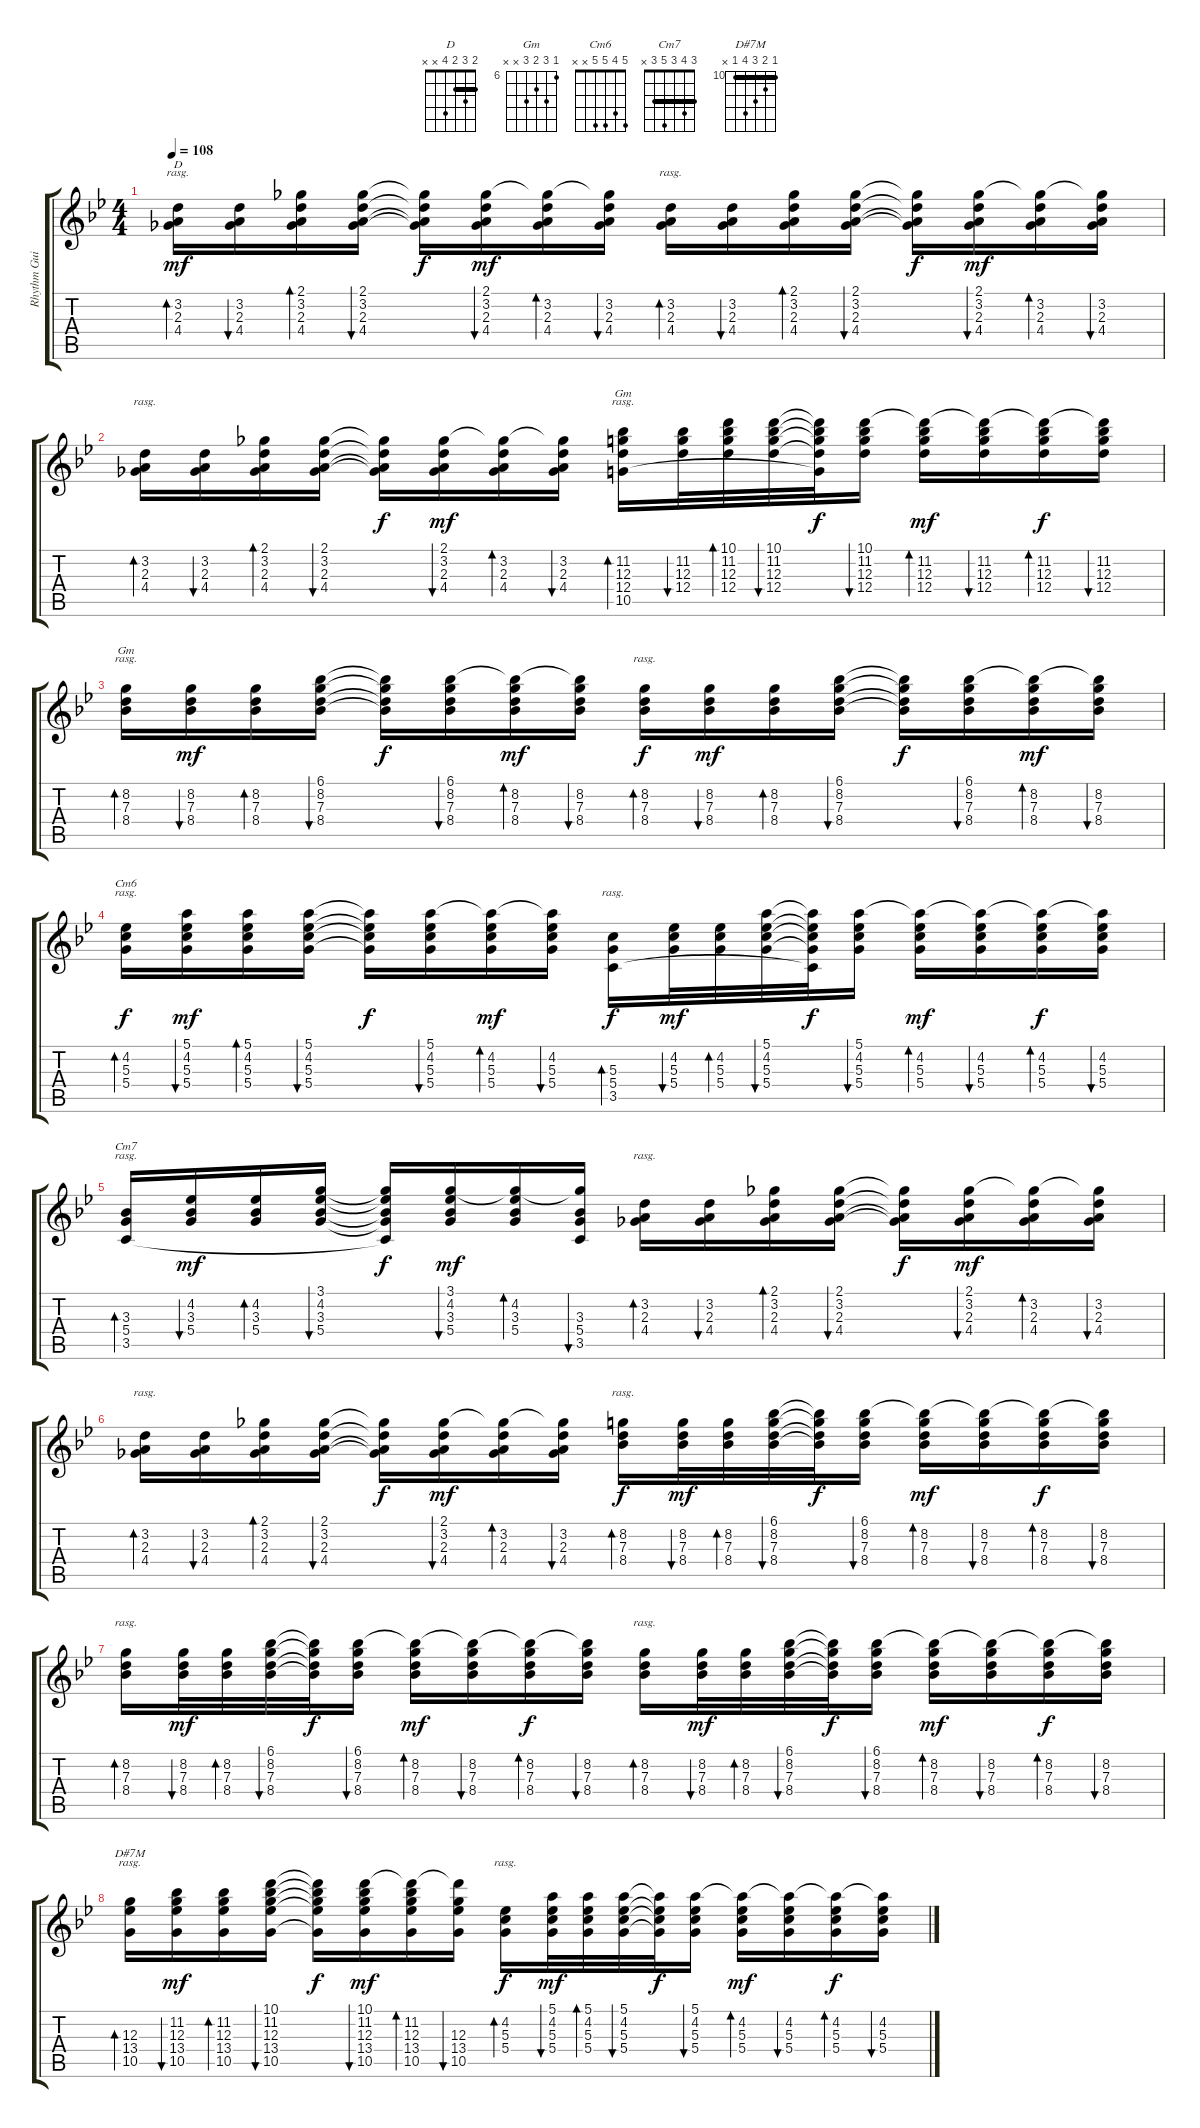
\track ("Rhythm Guitar 2" "Rhythm Gui") {instrument acousticguitarsteel}
\staff {score tabs}
\tuning (E4 B3 G3 D3 A2 E2) {hide}
\chord ("D" 2 3 2 4 x x) {barre 2}
\chord ("Gm" 10 11 12 12 10 x) {firstfret 10 barre 10}
\chord ("Gm" 6 8 7 8 x x) {firstfret 6}
\chord ("Cm6" 5 4 5 5 x x)
\chord ("Cm7" 3 4 3 5 3 x) {barre 3}
\chord ("D#7M" 10 11 12 13 10 x) {firstfret 10 barre 10}
\ts (4 4)
\tempo 108
\clef g2
\ks gminor
(3.2 2.3 4.4).16{bd 120 ch "D" rasg ii dy mf} (3.2 2.3 4.4).16{bu 30} (2.1 3.2 2.3 4.4).16{bd 30} (2.1 3.2 2.3 4.4).16{bu 60} (2.1{t} 3.2{t} 2.3{t} 4.4{t}).16{dy f} (2.1 3.2 2.3 4.4).16{bu 120 dy mf} (2.1{t} 3.2 2.3 4.4).16{bd 120} (2.1{t} 3.2 2.3 4.4).16{bu 120} (3.2 2.3 4.4).16{bd 120 rasg ii} (3.2 2.3 4.4).16{bu 30} (2.1 3.2 2.3 4.4).16{bd 30} (2.1 3.2 2.3 4.4).16{bu 60} (2.1{t} 3.2{t} 2.3{t} 4.4{t}).16{dy f} (2.1 3.2 2.3 4.4).16{bu 120 dy mf} (2.1{t} 3.2 2.3 4.4).16{bd 120} (2.1{t} 3.2 2.3 4.4).16{bu 120} |
(3.2 2.3 4.4).16{bd 120 rasg ii} (3.2 2.3 4.4).16{bu 30} (2.1 3.2 2.3 4.4).16{bd 30} (2.1 3.2 2.3 4.4).16{bu 60} (2.1{t} 3.2{t} 2.3{t} 4.4{t}).16{dy f} (2.1 3.2 2.3 4.4).16{bu 120 dy mf} (2.1{t} 3.2 2.3 4.4).16{bd 120} (2.1{t} 3.2 2.3 4.4).16{bu 120} (11.2 12.3 12.4 10.5).16{bd 120 ch "Gm" rasg ii} (11.2 12.3 12.4).32{bu 30} (10.1 11.2 12.3 12.4).32{bd 30} (10.1 11.2 12.3 12.4).32{bu 30} (10.1{t} 11.2{t} 12.3{t} 12.4{t} 10.5{t}).32{dy f} (10.1 11.2 12.3 12.4).16{bu 30} (10.1{t} 11.2 12.3 12.4).16{bd 30 dy mf} (10.1{t} 11.2 12.3 12.4).16{bu 30} (10.1{t} 11.2 12.3 12.4).16{bd 120 dy f} (10.1{t} 11.2 12.3 12.4).16{bu 120} |
(8.2 7.3 8.4).16{bd 120 ch "Gm" rasg ii} (8.2 7.3 8.4).16{bu 30 dy mf} (8.2 7.3 8.4).16{bd 30} (6.1 8.2 7.3 8.4).16{bu 30} (6.1{t} 8.2{t} 7.3{t} 8.4{t}).16{dy f} (6.1 8.2 7.3 8.4).16{bu 30} (6.1{t} 8.2 7.3 8.4).16{bd 30 dy mf} (6.1{t} 8.2 7.3 8.4).16{bu 30} (8.2 7.3 8.4).16{bd 120 rasg ii dy f} (8.2 7.3 8.4).16{bu 30 dy mf} (8.2 7.3 8.4).16{bd 30} (6.1 8.2 7.3 8.4).16{bu 30} (6.1{t} 8.2{t} 7.3{t} 8.4{t}).16{dy f} (6.1 8.2 7.3 8.4).16{bu 30} (6.1{t} 8.2 7.3 8.4).16{bd 30 dy mf} (6.1{t} 8.2 7.3 8.4).16{bu 30} |
(4.2 5.3 5.4).16{bd 120 ch "Cm6" rasg ii dy f} (5.1 4.2 5.3 5.4).16{bu 30 dy mf} (5.1 4.2 5.3 5.4).16{bd 30} (5.1 4.2 5.3 5.4).16{bu 30} (5.1{t} 4.2{t} 5.3{t} 5.4{t}).16{dy f} (5.1 4.2 5.3 5.4).16{bu 30} (5.1{t} 4.2 5.3 5.4).16{bd 30 dy mf} (5.1{t} 4.2 5.3 5.4).16{bu 30} (5.3 5.4 3.5).16{bd 120 rasg ii dy f} (4.2 5.3 5.4).32{bu 30 dy mf} (4.2 5.3 5.4).32{bd 30} (5.1 4.2 5.3 5.4).32{bu 30} (5.1{t} 4.2{t} 5.3{t} 5.4{t} 3.5{t}).32{dy f} (5.1 4.2 5.3 5.4).16{bu 30} (5.1{t} 4.2 5.3 5.4).16{bd 30 dy mf} (5.1{t} 4.2 5.3 5.4).16{bu 30} (5.1{t} 4.2 5.3 5.4).16{bd 120 dy f} (5.1{t} 4.2 5.3 5.4).16{bu 120} |
(3.3 5.4 3.5).16{bd 120 ch "Cm7" rasg ii} (4.2 3.3 5.4).16{bu 30 dy mf} (4.2 3.3 5.4).16{bd 30} (3.1 4.2 3.3 5.4).16{bu 60} (3.1{t} 4.2{t} 3.3{t} 5.4{t} 3.5{t}).16{dy f} (3.1 4.2 3.3 5.4).16{bu 120 dy mf} (3.1{t} 4.2 3.3 5.4).16{bd 120} (3.1{t} 3.3 5.4 3.5).16{bu 120} (3.2 2.3 4.4).16{bd 120 rasg ii} (3.2 2.3 4.4).16{bu 30} (2.1 3.2 2.3 4.4).16{bd 30} (2.1 3.2 2.3 4.4).16{bu 60} (2.1{t} 3.2{t} 2.3{t} 4.4{t}).16{dy f} (2.1 3.2 2.3 4.4).16{bu 120 dy mf} (2.1{t} 3.2 2.3 4.4).16{bd 120} (2.1{t} 3.2 2.3 4.4).16{bu 120} |
(3.2 2.3 4.4).16{bd 120 rasg ii} (3.2 2.3 4.4).16{bu 30} (2.1 3.2 2.3 4.4).16{bd 30} (2.1 3.2 2.3 4.4).16{bu 60} (2.1{t} 3.2{t} 2.3{t} 4.4{t}).16{dy f} (2.1 3.2 2.3 4.4).16{bu 120 dy mf} (2.1{t} 3.2 2.3 4.4).16{bd 120} (2.1{t} 3.2 2.3 4.4).16{bu 120} (8.2 7.3 8.4).16{bd 120 rasg ii dy f} (8.2 7.3 8.4).32{bu 30 dy mf} (8.2 7.3 8.4).32{bd 30} (6.1 8.2 7.3 8.4).32{bu 30} (6.1{t} 8.2{t} 7.3{t} 8.4{t}).32{dy f} (6.1 8.2 7.3 8.4).16{bu 30} (6.1{t} 8.2 7.3 8.4).16{bd 30 dy mf} (6.1{t} 8.2 7.3 8.4).16{bu 30} (6.1{t} 8.2 7.3 8.4).16{bd 120 dy f} (6.1{t} 8.2 7.3 8.4).16{bu 120} |
(8.2 7.3 8.4).16{bd 120 rasg ii} (8.2 7.3 8.4).32{bu 30 dy mf} (8.2 7.3 8.4).32{bd 30} (6.1 8.2 7.3 8.4).32{bu 30} (6.1{t} 8.2{t} 7.3{t} 8.4{t}).32{dy f} (6.1 8.2 7.3 8.4).16{bu 30} (6.1{t} 8.2 7.3 8.4).16{bd 30 dy mf} (6.1{t} 8.2 7.3 8.4).16{bu 30} (6.1{t} 8.2 7.3 8.4).16{bd 120 dy f} (6.1{t} 8.2 7.3 8.4).16{bu 120} (8.2 7.3 8.4).16{bd 120 rasg ii} (8.2 7.3 8.4).32{bu 30 dy mf} (8.2 7.3 8.4).32{bd 30} (6.1 8.2 7.3 8.4).32{bu 30} (6.1{t} 8.2{t} 7.3{t} 8.4{t}).32{dy f} (6.1 8.2 7.3 8.4).16{bu 30} (6.1{t} 8.2 7.3 8.4).16{bd 30 dy mf} (6.1{t} 8.2 7.3 8.4).16{bu 30} (6.1{t} 8.2 7.3 8.4).16{bd 120 dy f} (6.1{t} 8.2 7.3 8.4).16{bu 120} |
(12.3 13.4 10.5).16{bd 120 ch "D#7M" rasg ii} (11.2 12.3 13.4 10.5).16{bu 30 dy mf} (11.2 12.3 13.4 10.5).16{bd 30} (10.1 11.2 12.3 13.4 10.5).16{bu 60} (10.1{t} 11.2{t} 12.3{t} 13.4{t} 10.5{t}).16{dy f} (10.1 11.2 12.3 13.4 10.5).16{bu 120 dy mf} (10.1{t} 11.2 12.3 13.4 10.5).16{bd 120} (10.1{t} 12.3 13.4 10.5).16{bu 120} (4.2 5.3 5.4).16{bd 120 rasg ii dy f} (5.1 4.2 5.3 5.4).32{bu 30 dy mf} (5.1 4.2 5.3 5.4).32{bd 30} (5.1 4.2 5.3 5.4).32{bu 30} (5.1{t} 4.2{t} 5.3{t} 5.4{t}).32{dy f} (5.1 4.2 5.3 5.4).16{bu 30} (5.1{t} 4.2 5.3 5.4).16{bd 30 dy mf} (5.1{t} 4.2 5.3 5.4).16{bu 30} (5.1{t} 4.2 5.3 5.4).16{bd 120 dy f} (5.1{t} 4.2 5.3 5.4).16{bu 120}
